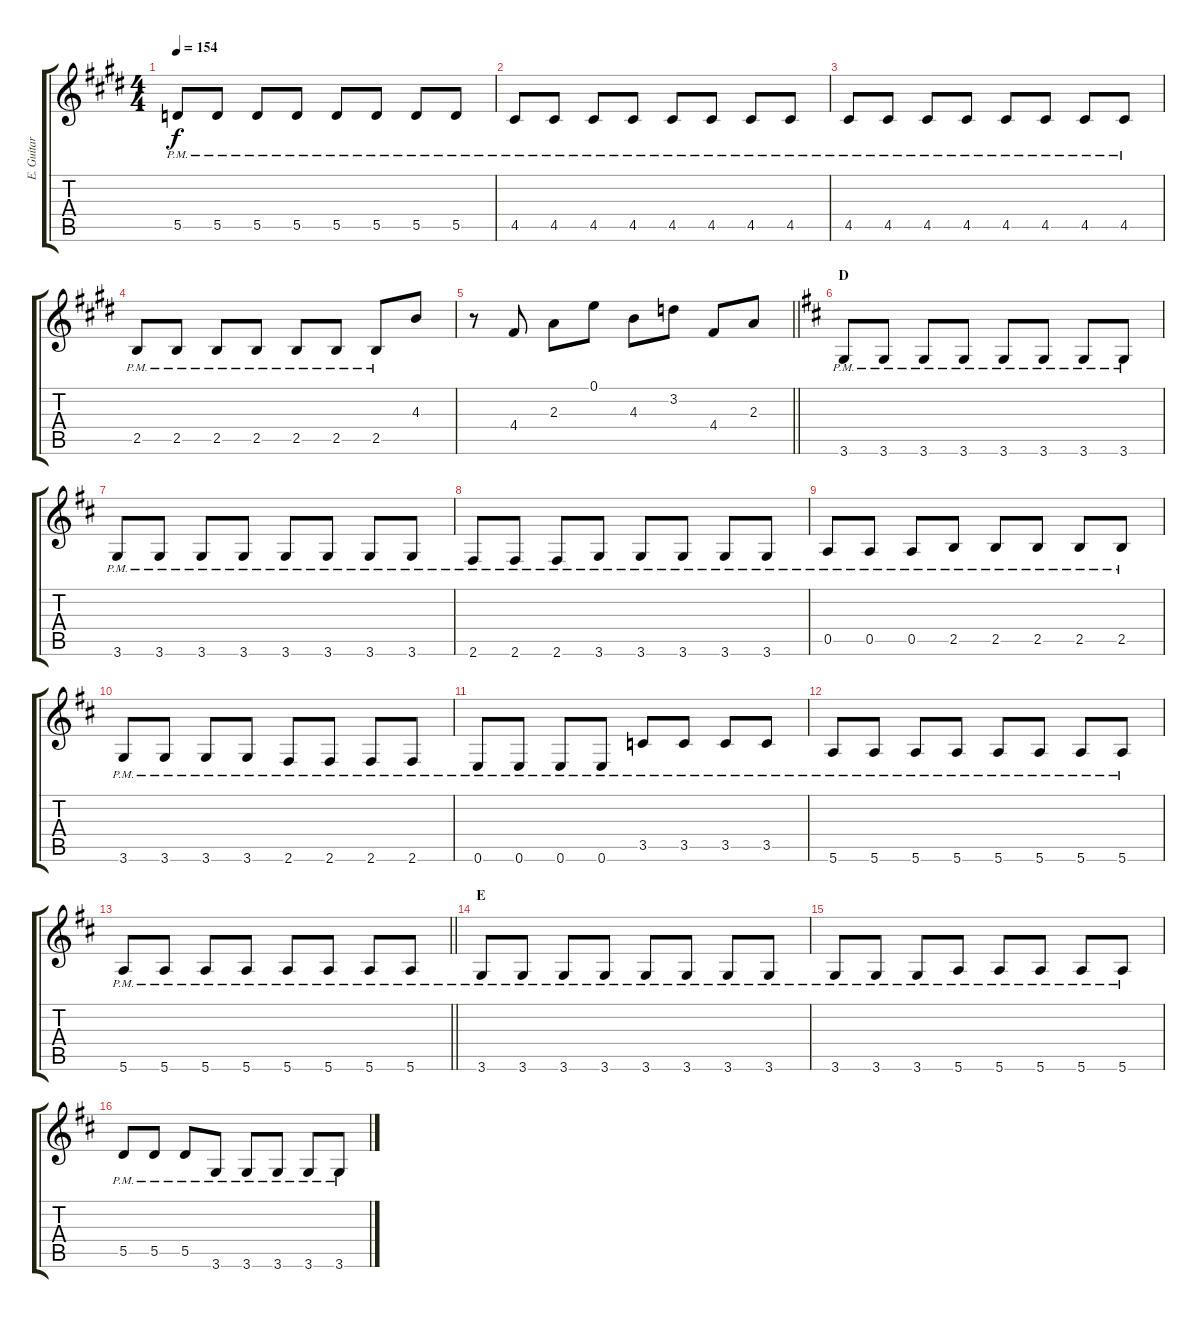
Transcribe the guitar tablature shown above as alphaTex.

\track ("E. Guitar II" "E. Guitar ") {instrument overdrivenguitar}
\staff {score tabs}
\tuning (E4 B3 G3 D3 A2 E2) {hide}
\ts (4 4)
\tempo 154
\clef g2
\ks e
5.5{pm}.8{dy f} 5.5{pm}.8 5.5{pm}.8 5.5{pm}.8 5.5{pm}.8 5.5{pm}.8 5.5{pm}.8 5.5{pm}.8 |
4.5{pm}.8 4.5{pm}.8 4.5{pm}.8 4.5{pm}.8 4.5{pm}.8 4.5{pm}.8 4.5{pm}.8 4.5{pm}.8 |
4.5{pm}.8 4.5{pm}.8 4.5{pm}.8 4.5{pm}.8 4.5{pm}.8 4.5{pm}.8 4.5{pm}.8 4.5{pm}.8 |
2.5{pm}.8 2.5{pm}.8 2.5{pm}.8 2.5{pm}.8 2.5{pm}.8 2.5{pm}.8 2.5{pm}.8 4.3.8 |
\barLineRight lightlight
r.8 4.4.8 2.3.8 0.1.8 4.3.8 3.2.8 4.4.8 2.3.8 |
\section ("" "D")
\ks d
3.6{pm}.8 3.6{pm}.8 3.6{pm}.8 3.6{pm}.8 3.6{pm}.8 3.6{pm}.8 3.6{pm}.8 3.6{pm}.8 |
3.6{pm}.8 3.6{pm}.8 3.6{pm}.8 3.6{pm}.8 3.6{pm}.8 3.6{pm}.8 3.6{pm}.8 3.6{pm}.8 |
2.6{pm}.8 2.6{pm}.8 2.6{pm}.8 3.6{pm}.8 3.6{pm}.8 3.6{pm}.8 3.6{pm}.8 3.6{pm}.8 |
0.5{pm}.8 0.5{pm}.8 0.5{pm}.8 2.5{pm}.8 2.5{pm}.8 2.5{pm}.8 2.5{pm}.8 2.5{pm}.8 |
3.6{pm}.8 3.6{pm}.8 3.6{pm}.8 3.6{pm}.8 2.6{pm}.8 2.6{pm}.8 2.6{pm}.8 2.6{pm}.8 |
0.6{pm}.8 0.6{pm}.8 0.6{pm}.8 0.6{pm}.8 3.5{pm}.8 3.5{pm}.8 3.5{pm}.8 3.5{pm}.8 |
5.6{pm}.8 5.6{pm}.8 5.6{pm}.8 5.6{pm}.8 5.6{pm}.8 5.6{pm}.8 5.6{pm}.8 5.6{pm}.8 |
\barLineRight lightlight
5.6{pm}.8 5.6{pm}.8 5.6{pm}.8 5.6{pm}.8 5.6{pm}.8 5.6{pm}.8 5.6{pm}.8 5.6{pm}.8 |
\section ("" "E")
3.6{pm}.8 3.6{pm}.8 3.6{pm}.8 3.6{pm}.8 3.6{pm}.8 3.6{pm}.8 3.6{pm}.8 3.6{pm}.8 |
3.6{pm}.8 3.6{pm}.8 3.6{pm}.8 5.6{pm}.8 5.6{pm}.8 5.6{pm}.8 5.6{pm}.8 5.6{pm}.8 |
5.5{pm}.8 5.5{pm}.8 5.5{pm}.8 3.6{pm}.8 3.6{pm}.8 3.6{pm}.8 3.6{pm}.8 3.6{pm}.8
